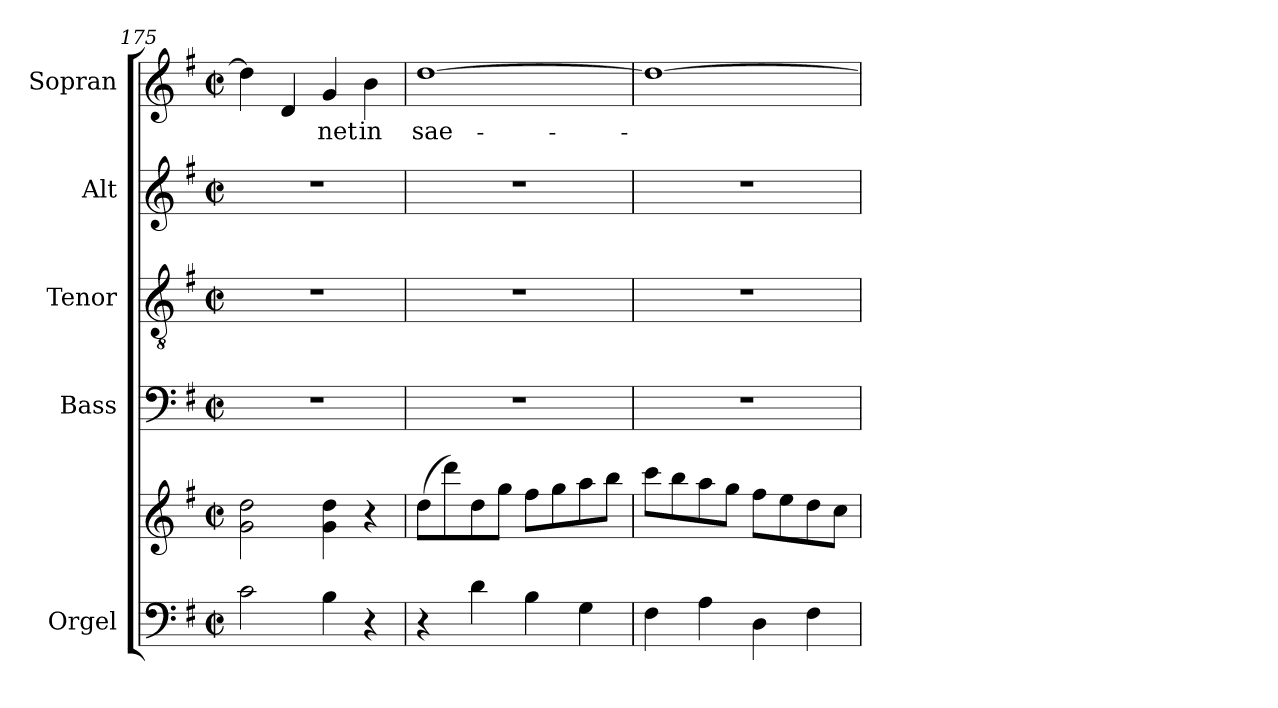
**kern	**kern	**kern	**kern	**kern	**kern	**text
*part5	*part5	*part4	*part3	*part2	*part1	*part1
*staff6	*staff5	*staff4	*staff3	*staff2	*staff1	*staff1
*I"Orgel	*	*I"Bass	*I"Tenor	*I"Alt	*I"Sopran	*
*I'Org.	*	*I'B.	*I'T.	*I'A.	*I'S.	*
*clefF4	*clefG2	*clefF4	*clefGv2	*clefG2	*clefG2	*
*k[f#]	*k[f#]	*k[f#]	*k[f#]	*k[f#]	*k[f#]	*
*G:	*G:	*G:	*G:	*G:	*G:	*
*M2/2	*M2/2	*M2/2	*M2/2	*M2/2	*M2/2	*
*met(c|)	*met(c|)	*met(c|)	*met(c|)	*met(c|)	*met(c|)	*
=175	=175	=175	=175	=175	=175	=175
2c\	2g\ 2dd\	1r	1r	1r	4dd\]	.
.	.	.	.	.	4d/	.
!	!	!	!	!	!	!LO:LY:b
4B\	4g\ 4dd\	.	.	.	4g/	-net
!	!	!	!	!	!	!LO:LY:b
4r	4r	.	.	.	4b\	in
=176	=176	=176	=176	=176	=176	=176
!	!	!	!	!	!	!LO:LY:b
4r	(>8dd\L	1r	1r	1r	[1dd	sae-
.	8ddd\)	.	.	.	.	.
4d\	8dd\	.	.	.	.	.
.	8gg\J	.	.	.	.	.
4B\	8ff#\L	.	.	.	.	.
.	8gg\	.	.	.	.	.
4G\	8aa\	.	.	.	.	.
.	8bb\J	.	.	.	.	.
!!LO:PB:g=z
=177	=177	=177	=177	=177	=177	=177
4F#\	8ccc\L	1r	1r	1r	1dd_	.
.	8bb\	.	.	.	.	.
4A\	8aa\	.	.	.	.	.
.	8gg\J	.	.	.	.	.
4D\	8ff#\L	.	.	.	.	.
.	8ee\	.	.	.	.	.
4F#\	8dd\	.	.	.	.	.
.	8cc\J	.	.	.	.	.
=	=	=	=	=	=	=
*-	*-	*-	*-	*-	*-	*-
